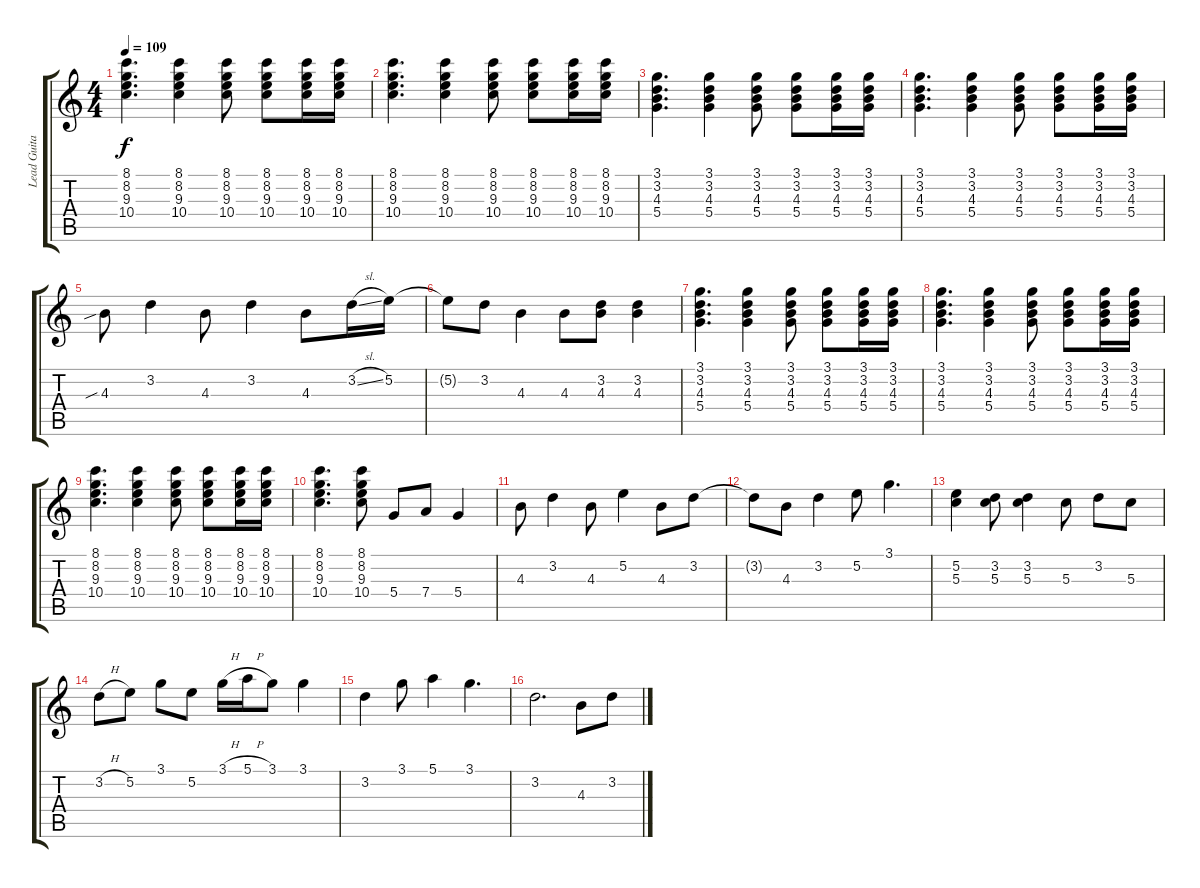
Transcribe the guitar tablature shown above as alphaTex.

\track ("Lead Guitar 2" "Lead Guita") {instrument electricguitarclean}
\staff {score tabs}
\tuning (E4 B3 G3 D3 A2 E2) {hide}
\ts (4 4)
\tempo 109
\clef g2
\ks c
(8.1 8.2 9.3 10.4).4{d dy f} (8.1 8.2 9.3 10.4).4 (8.1 8.2 9.3 10.4).8 (8.1 8.2 9.3 10.4).8 (8.1 8.2 9.3 10.4).16 (8.1 8.2 9.3 10.4).16 |
(8.1 8.2 9.3 10.4).4{d} (8.1 8.2 9.3 10.4).4 (8.1 8.2 9.3 10.4).8 (8.1 8.2 9.3 10.4).8 (8.1 8.2 9.3 10.4).16 (8.1 8.2 9.3 10.4).16 |
(3.1 3.2 4.3 5.4).4{d} (3.1 3.2 4.3 5.4).4 (3.1 3.2 4.3 5.4).8 (3.1 3.2 4.3 5.4).8 (3.1 3.2 4.3 5.4).16 (3.1 3.2 4.3 5.4).16 |
(3.1 3.2 4.3 5.4).4{d} (3.1 3.2 4.3 5.4).4 (3.1 3.2 4.3 5.4).8 (3.1 3.2 4.3 5.4).8 (3.1 3.2 4.3 5.4).16 (3.1 3.2 4.3 5.4).16 |
4.3{sib}.8 3.2.4 4.3.8 3.2.4 4.3.8 3.2{sl}.16 5.2.16 |
5.2{t}.8 3.2.8 4.3.4 4.3.8 (3.2 4.3).8 (3.2 4.3).4 |
(3.1 3.2 4.3 5.4).4{d} (3.1 3.2 4.3 5.4).4 (3.1 3.2 4.3 5.4).8 (3.1 3.2 4.3 5.4).8 (3.1 3.2 4.3 5.4).16 (3.1 3.2 4.3 5.4).16 |
(3.1 3.2 4.3 5.4).4{d} (3.1 3.2 4.3 5.4).4 (3.1 3.2 4.3 5.4).8 (3.1 3.2 4.3 5.4).8 (3.1 3.2 4.3 5.4).16 (3.1 3.2 4.3 5.4).16 |
(8.1 8.2 9.3 10.4).4{d} (8.1 8.2 9.3 10.4).4 (8.1 8.2 9.3 10.4).8 (8.1 8.2 9.3 10.4).8 (8.1 8.2 9.3 10.4).16 (8.1 8.2 9.3 10.4).16 |
(8.1 8.2 9.3 10.4).4{d} (8.1 8.2 9.3 10.4).8 5.4.8 7.4.8 5.4.4 |
4.3.8 3.2.4 4.3.8 5.2.4 4.3.8 3.2.8 |
3.2{t}.8 4.3.8 3.2.4 5.2.8 3.1.4{d} |
(5.2 5.3).4 (3.2 5.3).8 (3.2 5.3).4 5.3.8 3.2.8 5.3.8 |
3.2{h}.8 5.2.8 3.1.8 5.2.8 3.1{h}.16 5.1{h}.16 3.1.8 3.1.4 |
3.2.4 3.1.8 5.1.4 3.1.4{d} |
3.2.2{d} 4.3.8 3.2.8
